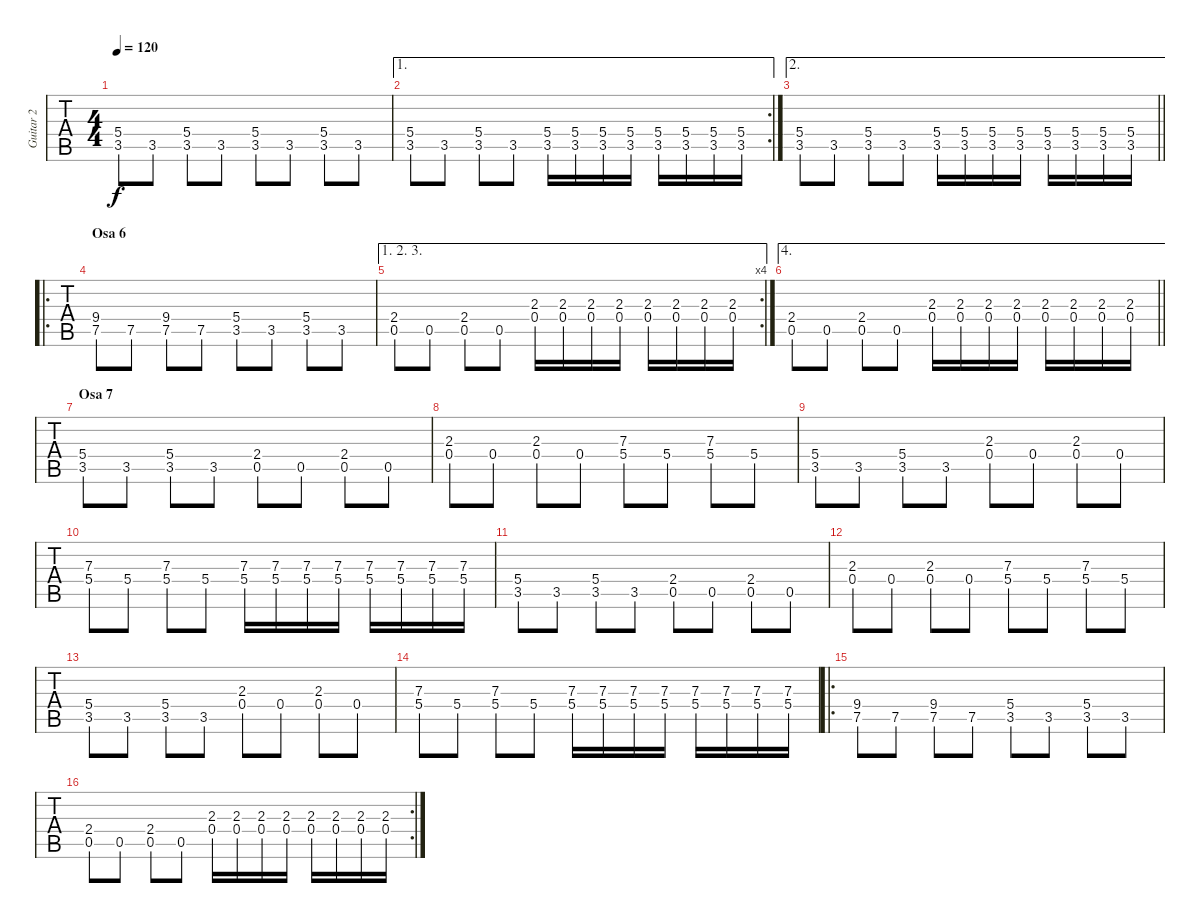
\track ("Guitar 2" "Guitar 2") {instrument distortionguitar}
\staff {tabs}
\tuning (E4 B3 G3 D3 A2 E2) {hide}
\ts (4 4)
\tempo 120
\clef g2
\ks g
(5.4 3.5).8{dy f} 3.5.8 (5.4 3.5).8 3.5.8 (5.4 3.5).8 3.5.8 (5.4 3.5).8 3.5.8 |
\ae 1
\rc 2
(5.4 3.5).8 3.5.8 (5.4 3.5).8 3.5.8 (5.4 3.5).16 (5.4 3.5).16 (5.4 3.5).16 (5.4 3.5).16 (5.4 3.5).16 (5.4 3.5).16 (5.4 3.5).16 (5.4 3.5).16 |
\ae 2
\barLineRight lightlight
(5.4 3.5).8 3.5.8 (5.4 3.5).8 3.5.8 (5.4 3.5).16 (5.4 3.5).16 (5.4 3.5).16 (5.4 3.5).16 (5.4 3.5).16 (5.4 3.5).16 (5.4 3.5).16 (5.4 3.5).16 |
\ro
\section ("" "Osa 6")
(9.4 7.5).8 7.5.8 (9.4 7.5).8 7.5.8 (5.4 3.5).8 3.5.8 (5.4 3.5).8 3.5.8 |
\ae (1 2 3)
\rc 4
(2.4 0.5).8 0.5.8 (2.4 0.5).8 0.5.8 (2.3 0.4).16 (2.3 0.4).16 (2.3 0.4).16 (2.3 0.4).16 (2.3 0.4).16 (2.3 0.4).16 (2.3 0.4).16 (2.3 0.4).16 |
\ae 4
\barLineRight lightlight
(2.4 0.5).8 0.5.8 (2.4 0.5).8 0.5.8 (2.3 0.4).16 (2.3 0.4).16 (2.3 0.4).16 (2.3 0.4).16 (2.3 0.4).16 (2.3 0.4).16 (2.3 0.4).16 (2.3 0.4).16 |
\section ("" "Osa 7")
(5.4 3.5).8 3.5.8 (5.4 3.5).8 3.5.8 (2.4 0.5).8 0.5.8 (2.4 0.5).8 0.5.8 |
(2.3 0.4).8 0.4.8 (2.3 0.4).8 0.4.8 (7.3 5.4).8 5.4.8 (7.3 5.4).8 5.4.8 |
(5.4 3.5).8 3.5.8 (5.4 3.5).8 3.5.8 (2.3 0.4).8 0.4.8 (2.3 0.4).8 0.4.8 |
(7.3 5.4).8 5.4.8 (7.3 5.4).8 5.4.8 (7.3 5.4).16 (7.3 5.4).16 (7.3 5.4).16 (7.3 5.4).16 (7.3 5.4).16 (7.3 5.4).16 (7.3 5.4).16 (7.3 5.4).16 |
(5.4 3.5).8 3.5.8 (5.4 3.5).8 3.5.8 (2.4 0.5).8 0.5.8 (2.4 0.5).8 0.5.8 |
(2.3 0.4).8 0.4.8 (2.3 0.4).8 0.4.8 (7.3 5.4).8 5.4.8 (7.3 5.4).8 5.4.8 |
(5.4 3.5).8 3.5.8 (5.4 3.5).8 3.5.8 (2.3 0.4).8 0.4.8 (2.3 0.4).8 0.4.8 |
(7.3 5.4).8 5.4.8 (7.3 5.4).8 5.4.8 (7.3 5.4).16 (7.3 5.4).16 (7.3 5.4).16 (7.3 5.4).16 (7.3 5.4).16 (7.3 5.4).16 (7.3 5.4).16 (7.3 5.4).16 |
\ro
(9.4 7.5).8 7.5.8 (9.4 7.5).8 7.5.8 (5.4 3.5).8 3.5.8 (5.4 3.5).8 3.5.8 |
\rc 2
(2.4 0.5).8 0.5.8 (2.4 0.5).8 0.5.8 (2.3 0.4).16 (2.3 0.4).16 (2.3 0.4).16 (2.3 0.4).16 (2.3 0.4).16 (2.3 0.4).16 (2.3 0.4).16 (2.3 0.4).16
